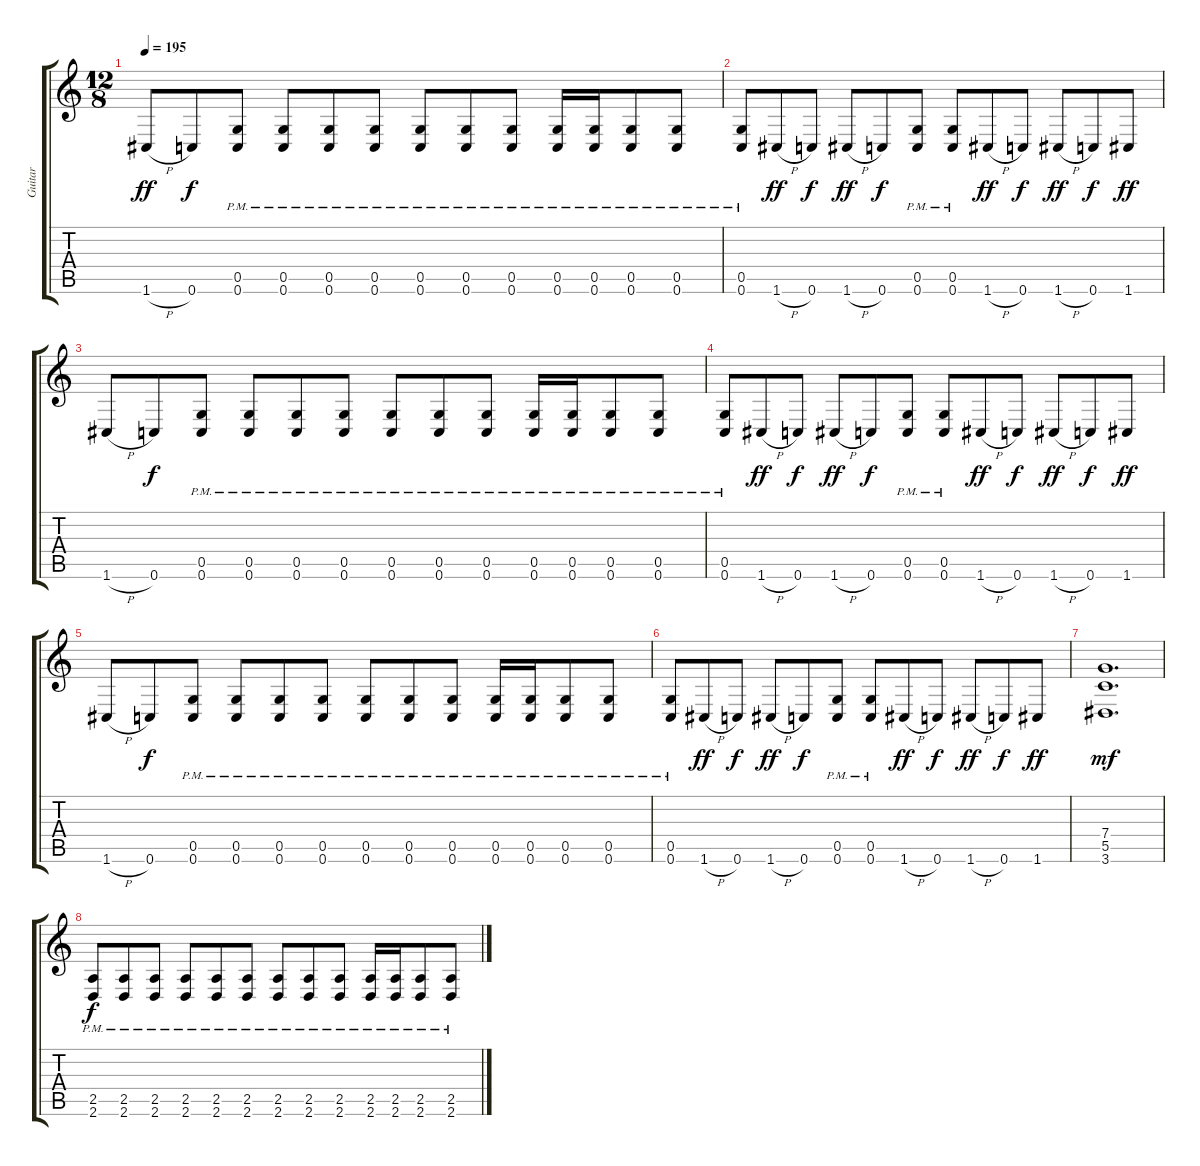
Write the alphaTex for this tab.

\track ("Guitar" "Guitar") {instrument distortionguitar}
\staff {score tabs}
\tuning (D4 A3 F3 C3 G2 C2) {hide}
\ts (12 8)
\tempo 195
\clef g2
\ks c
1.6{h}.8{dy ff} 0.6.8{dy f} (0.5{pm} 0.6{pm}).8 (0.5{pm} 0.6{pm}).8 (0.5{pm} 0.6{pm}).8 (0.5{pm} 0.6{pm}).8 (0.5{pm} 0.6{pm}).8 (0.5{pm} 0.6{pm}).8 (0.5{pm} 0.6{pm}).8 (0.5{pm} 0.6{pm}).16 (0.5{pm} 0.6{pm}).16 (0.5{pm} 0.6{pm}).8 (0.5{pm} 0.6{pm}).8 |
(0.5{pm} 0.6{pm}).8 1.6{h}.8{dy ff} 0.6.8{dy f} 1.6{h}.8{dy ff} 0.6.8{dy f} (0.5{pm} 0.6{pm}).8 (0.5{pm} 0.6{pm}).8 1.6{h}.8{dy ff} 0.6.8{dy f} 1.6{h}.8{dy ff} 0.6.8{dy f} 1.6.8{dy ff} |
1.6{h}.8 0.6.8{dy f} (0.5{pm} 0.6{pm}).8 (0.5{pm} 0.6{pm}).8 (0.5{pm} 0.6{pm}).8 (0.5{pm} 0.6{pm}).8 (0.5{pm} 0.6{pm}).8 (0.5{pm} 0.6{pm}).8 (0.5{pm} 0.6{pm}).8 (0.5{pm} 0.6{pm}).16 (0.5{pm} 0.6{pm}).16 (0.5{pm} 0.6{pm}).8 (0.5{pm} 0.6{pm}).8 |
(0.5{pm} 0.6{pm}).8 1.6{h}.8{dy ff} 0.6.8{dy f} 1.6{h}.8{dy ff} 0.6.8{dy f} (0.5{pm} 0.6{pm}).8 (0.5{pm} 0.6{pm}).8 1.6{h}.8{dy ff} 0.6.8{dy f} 1.6{h}.8{dy ff} 0.6.8{dy f} 1.6.8{dy ff} |
1.6{h}.8 0.6.8{dy f} (0.5{pm} 0.6{pm}).8 (0.5{pm} 0.6{pm}).8 (0.5{pm} 0.6{pm}).8 (0.5{pm} 0.6{pm}).8 (0.5{pm} 0.6{pm}).8 (0.5{pm} 0.6{pm}).8 (0.5{pm} 0.6{pm}).8 (0.5{pm} 0.6{pm}).16 (0.5{pm} 0.6{pm}).16 (0.5{pm} 0.6{pm}).8 (0.5{pm} 0.6{pm}).8 |
(0.5{pm} 0.6{pm}).8 1.6{h}.8{dy ff} 0.6.8{dy f} 1.6{h}.8{dy ff} 0.6.8{dy f} (0.5{pm} 0.6{pm}).8 (0.5{pm} 0.6{pm}).8 1.6{h}.8{dy ff} 0.6.8{dy f} 1.6{h}.8{dy ff} 0.6.8{dy f} 1.6.8{dy ff} |
(7.4 5.5 3.6).1{d dy mf} |
(2.5{pm} 2.6{pm}).8{dy f} (2.5{pm} 2.6{pm}).8 (2.5{pm} 2.6{pm}).8 (2.5{pm} 2.6{pm}).8 (2.5{pm} 2.6{pm}).8 (2.5{pm} 2.6{pm}).8 (2.5{pm} 2.6{pm}).8 (2.5{pm} 2.6{pm}).8 (2.5{pm} 2.6{pm}).8 (2.5{pm} 2.6{pm}).16 (2.5{pm} 2.6{pm}).16 (2.5{pm} 2.6{pm}).8 (2.5{pm} 2.6{pm}).8
